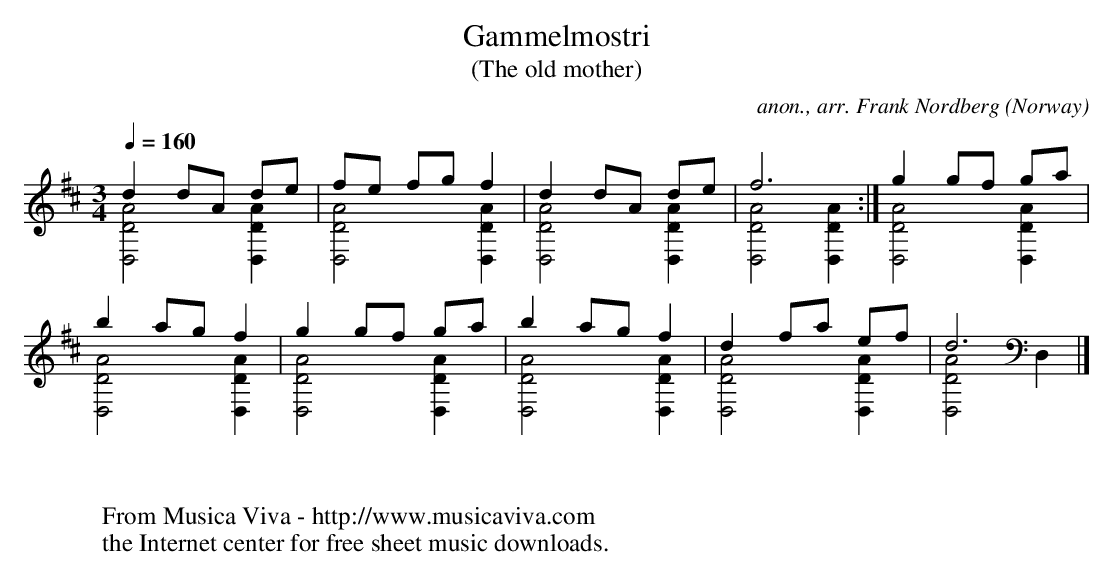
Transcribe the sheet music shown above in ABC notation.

X:1
T:Gammelmostri
T:(The old mother)
C:anon., arr. Frank Nordberg
O:Norway
V:1 Program 1 25 up %Acoustic guitar
V:2 Program 1 25 merge down %Acoustic guitar
M:3/4
L:1/8
Q:1/4=160
K:D
V:1
d2 dA de|fe fg f2|d2 dA de|f6:|g2 gf ga|
V:2
[D,4D4A4][D,2D2A2]|[D,4D4A4][D,2D2A2]|[D,4D4A4][D,2D2A2]|[D,4D4A4][D,2D2A2]:|[D,4D4A4][D,2D2A2]|
V:1
b2 ag f2|g2 gf ga|b2 ag f2|d2 fa ef|d6|]
V:2
[D,4D4A4][D,2D2A2]|[D,4D4A4][D,2D2A2]|[D,4D4A4][D,2D2A2]|[D,4D4A4][D,2D2A2]|[D,4D4A4]D,2|]
W:
W:
W:  From Musica Viva - http://www.musicaviva.com
W:  the Internet center for free sheet music downloads.
